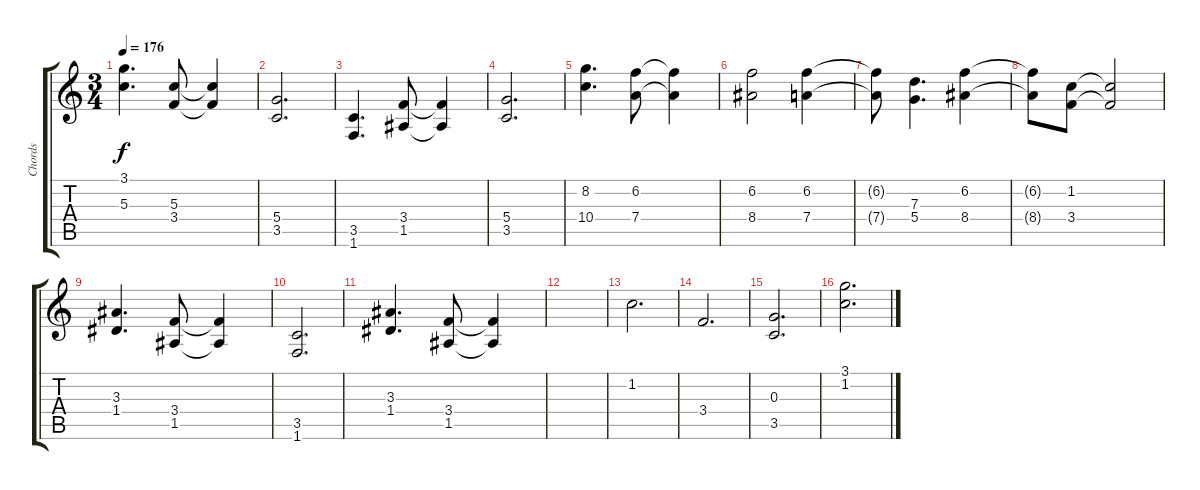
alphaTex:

\track ("Chords" "Chords") {instrument acousticguitarsteel}
\staff {score tabs}
\tuning (E4 B3 G3 D3 A2 E2) {hide}
\ts (3 4)
\tempo 176
\clef g2
\ks c
(3.1 5.3).4{d dy f} (5.3 3.4).8 (5.3{t} 3.4{t}).4 |
(5.4 3.5).2{d} |
(3.5 1.6).4{d} (3.4 1.5).8 (3.4{t} 1.5{t}).4 |
(5.4 3.5).2{d} |
(8.2 10.4).4{d} (6.2 7.4).8 (6.2{t} 7.4{t}).4 |
(6.2 8.4).2 (6.2 7.4).4 |
(6.2{t} 7.4{t}).8 (7.3 5.4).4{d} (6.2 8.4).4 |
(6.2{t} 8.4{t}).8 (1.2 3.4).8 (1.2{t} 3.4{t}).2 |
(3.3 1.4).4{d} (3.4 1.5).8 (3.4{t} 1.5{t}).4 |
(3.5 1.6).2{d} |
(3.3 1.4).4{d} (3.4 1.5).8 (3.4{t} 1.5{t}).4 |
|
1.2.2{d} |
3.4.2{d} |
(0.3 3.5).2{d} |
(3.1 1.2).2{d}
